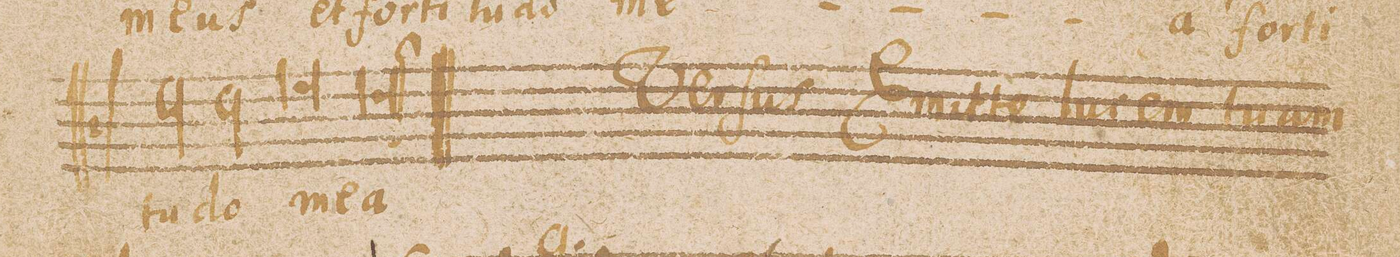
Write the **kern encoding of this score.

**kern	**text
*I"Alto	*
*clefC3	*
*k[]	*
*met(C)	*
*M2/1	*
2e\	-tu-
2e\	-do
=32-	=32-
0f	me-
=33-	=33-
0e;	-a
=||	=||
*>B	*
*-	*-
